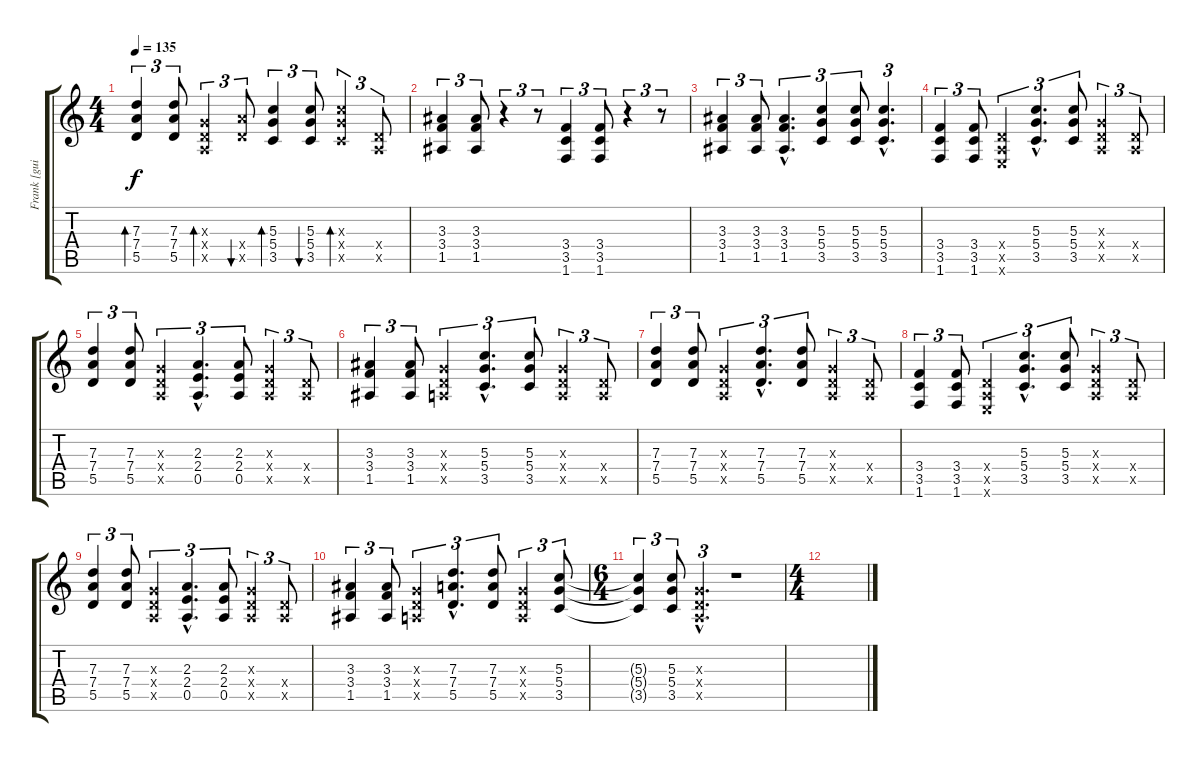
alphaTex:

\track ("Frank [guitarra acus.]" "Frank [gui") {instrument electricguitarclean}
\staff {score tabs}
\tuning (E4 B3 G3 D3 A2 E2) {hide}
\ts (4 4)
\tempo 135
\clef g2
\ks c
(7.3 7.4 5.5).4{tu (3 2) bd 60 dy f} (7.3 7.4 5.5).8{tu (3 2)} (0.3{x} 0.4{x} 0.5{x}).4{tu (3 2) bd 60} (7.4{x} 5.5{x}).8{tu (3 2) bu 60} (5.3 5.4 3.5).4{tu (3 2) bd 60} (5.3 5.4 3.5).8{tu (3 2) bu 60} (5.3{x} 5.4{x} 3.5{x}).4{tu (3 2) bd 60} (0.4{x} 0.5{x}).8{tu (3 2)} |
(3.3 3.4 1.5).4{tu (3 2)} (3.3 3.4 1.5).8{tu (3 2)} r.4{tu (3 2)} r.8{tu (3 2)} (3.4 3.5 1.6).4{tu (3 2)} (3.4 3.5 1.6).8{tu (3 2)} r.4{tu (3 2)} r.8{tu (3 2)} |
(3.3 3.4 1.5).4{tu (3 2)} (3.3 3.4 1.5).8{tu (3 2)} (3.3{hac} 3.4{hac} 1.5{hac}).4{d tu (3 2)} (5.3 5.4 3.5).4{tu (3 2)} (5.3 5.4 3.5).8{tu (3 2)} (5.3{hac} 5.4{hac} 3.5{hac}).4{d tu (3 2)} |
(3.4 3.5 1.6).4{tu (3 2)} (3.4 3.5 1.6).8{tu (3 2)} (0.4{x} 0.5{x} 0.6{x}).4{tu (3 2)} (5.3{hac} 5.4{hac} 3.5{hac}).4{d tu (3 2)} (5.3 5.4 3.5).8{tu (3 2)} (0.3{x} 0.4{x} 0.5{x}).4{tu (3 2)} (0.4{x} 0.5{x}).8{tu (3 2)} |
(7.3 7.4 5.5).4{tu (3 2)} (7.3 7.4 5.5).8{tu (3 2)} (0.3{x} 0.4{x} 0.5{x}).4{tu (3 2)} (2.3{hac} 2.4{hac} 0.5{hac}).4{d tu (3 2)} (2.3 2.4 0.5).8{tu (3 2)} (0.3{x} 0.4{x} 0.5{x}).4{tu (3 2)} (0.4{x} 0.5{x}).8{tu (3 2)} |
(3.3 3.4 1.5).4{tu (3 2)} (3.3 3.4 1.5).8{tu (3 2)} (0.3{x} 0.4{x} 0.5{x}).4{tu (3 2)} (5.3{hac} 5.4{hac} 3.5{hac}).4{d tu (3 2)} (5.3 5.4 3.5).8{tu (3 2)} (0.3{x} 0.4{x} 0.5{x}).4{tu (3 2)} (0.4{x} 0.5{x}).8{tu (3 2)} |
(7.3 7.4 5.5).4{tu (3 2)} (7.3 7.4 5.5).8{tu (3 2)} (0.3{x} 0.4{x} 0.5{x}).4{tu (3 2)} (7.3{hac} 7.4{hac} 5.5{hac}).4{d tu (3 2)} (7.3 7.4 5.5).8{tu (3 2)} (0.3{x} 0.4{x} 0.5{x}).4{tu (3 2)} (0.4{x} 0.5{x}).8{tu (3 2)} |
(3.4 3.5 1.6).4{tu (3 2)} (3.4 3.5 1.6).8{tu (3 2)} (0.4{x} 0.5{x} 0.6{x}).4{tu (3 2)} (5.3{hac} 5.4{hac} 3.5{hac}).4{d tu (3 2)} (5.3 5.4 3.5).8{tu (3 2)} (0.3{x} 0.4{x} 0.5{x}).4{tu (3 2)} (0.4{x} 0.5{x}).8{tu (3 2)} |
(7.3 7.4 5.5).4{tu (3 2)} (7.3 7.4 5.5).8{tu (3 2)} (0.3{x} 0.4{x} 0.5{x}).4{tu (3 2)} (2.3{hac} 2.4{hac} 0.5{hac}).4{d tu (3 2)} (2.3 2.4 0.5).8{tu (3 2)} (0.3{x} 0.4{x} 0.5{x}).4{tu (3 2)} (0.4{x} 0.5{x}).8{tu (3 2)} |
(3.3 3.4 1.5).4{tu (3 2)} (3.3 3.4 1.5).8{tu (3 2)} (0.3{x} 0.4{x} 0.5{x}).4{tu (3 2)} (7.3{hac} 7.4{hac} 5.5{hac}).4{d tu (3 2)} (7.3 7.4 5.5).8{tu (3 2)} (0.3{x} 0.4{x} 0.5{x}).4{tu (3 2)} (5.3 5.4 3.5).8{tu (3 2)} |
\ts (6 4)
(5.3{t} 5.4{t} 3.5{t}).4{tu (3 2)} (5.3 5.4 3.5).8{tu (3 2)} (0.3{hac x} 0.4{hac x} 0.5{hac x}).4{d tu (3 2)} r.1 |
\ts (4 4)
